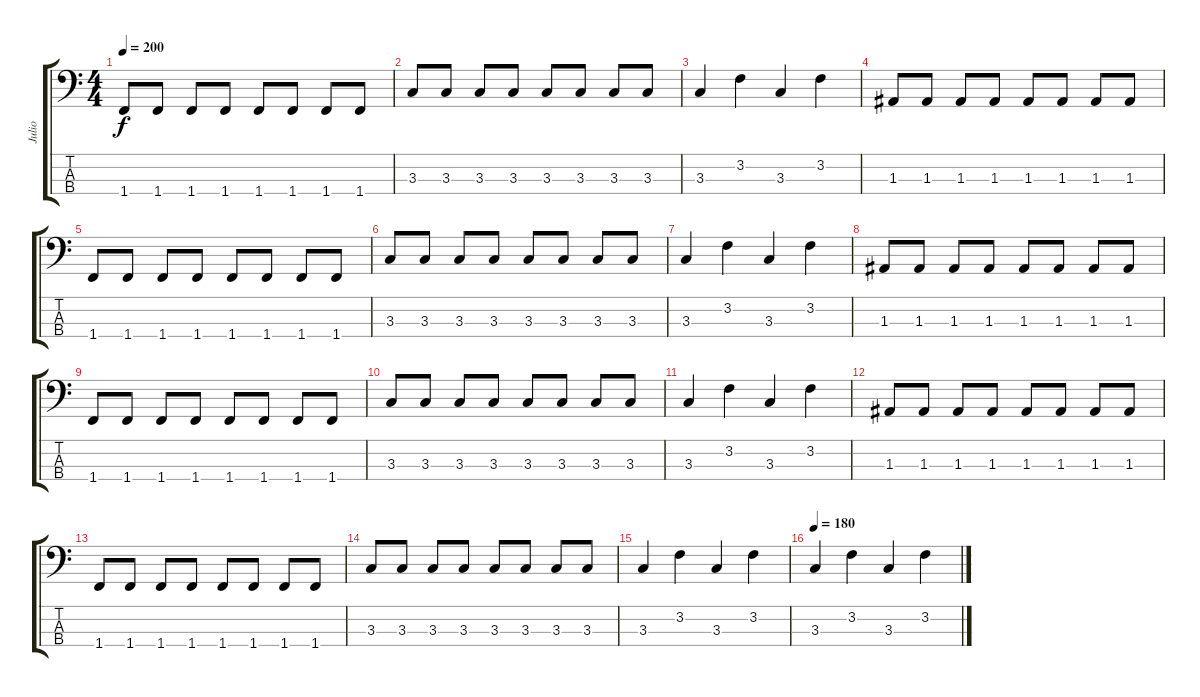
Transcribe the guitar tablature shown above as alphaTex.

\track ("Julio" "Julio") {instrument electricbassfinger}
\staff {score tabs}
\tuning (G2 D2 A1 E1) {hide}
\ts (4 4)
\tempo 200
\clef f4
\ks c
1.4.8{dy f} 1.4.8 1.4.8 1.4.8 1.4.8 1.4.8 1.4.8 1.4.8 |
3.3.8 3.3.8 3.3.8 3.3.8 3.3.8 3.3.8 3.3.8 3.3.8 |
3.3.4 3.2.4 3.3.4 3.2.4 |
1.3.8 1.3.8 1.3.8 1.3.8 1.3.8 1.3.8 1.3.8 1.3.8 |
1.4.8 1.4.8 1.4.8 1.4.8 1.4.8 1.4.8 1.4.8 1.4.8 |
3.3.8 3.3.8 3.3.8 3.3.8 3.3.8 3.3.8 3.3.8 3.3.8 |
3.3.4 3.2.4 3.3.4 3.2.4 |
1.3.8 1.3.8 1.3.8 1.3.8 1.3.8 1.3.8 1.3.8 1.3.8 |
1.4.8 1.4.8 1.4.8 1.4.8 1.4.8 1.4.8 1.4.8 1.4.8 |
3.3.8 3.3.8 3.3.8 3.3.8 3.3.8 3.3.8 3.3.8 3.3.8 |
3.3.4 3.2.4 3.3.4 3.2.4 |
1.3.8 1.3.8 1.3.8 1.3.8 1.3.8 1.3.8 1.3.8 1.3.8 |
1.4.8 1.4.8 1.4.8 1.4.8 1.4.8 1.4.8 1.4.8 1.4.8 |
3.3.8 3.3.8 3.3.8 3.3.8 3.3.8 3.3.8 3.3.8 3.3.8 |
3.3.4 3.2.4 3.3.4 3.2.4 |
\tempo 180
3.3.4 3.2.4 3.3.4 3.2.4
